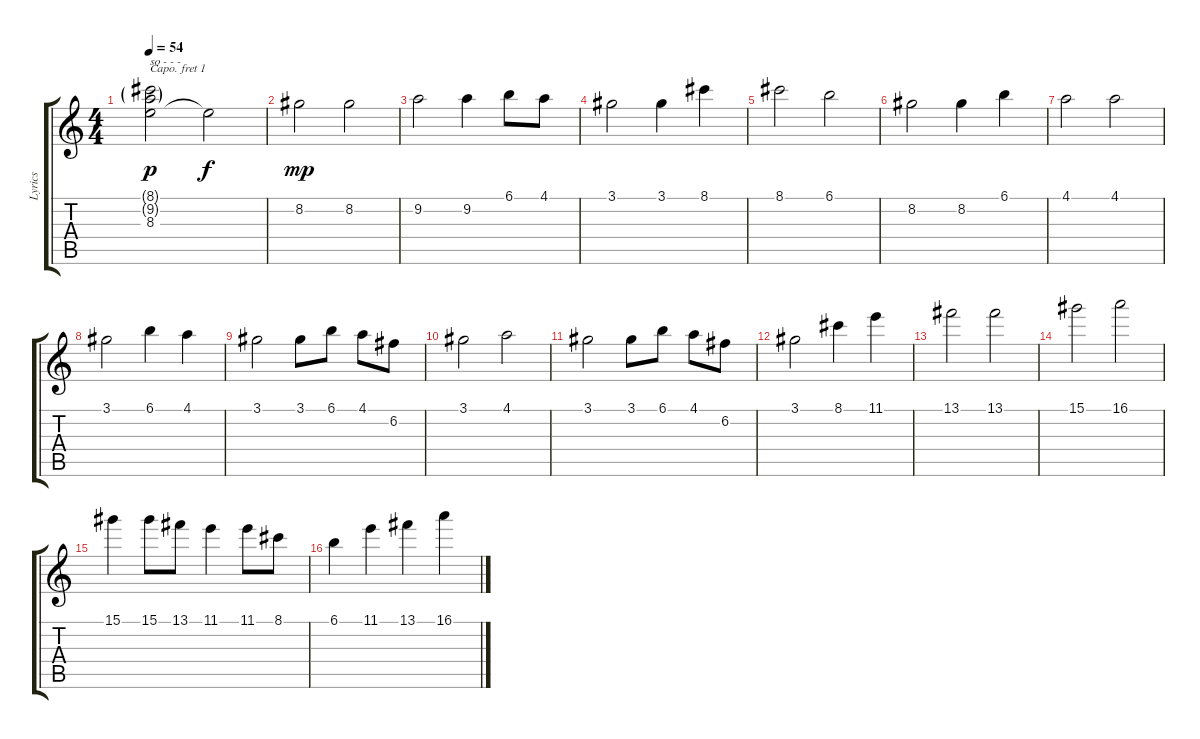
\track ("Lyrics  " "Lyrics  ") {instrument acousticguitarsteel}
\staff {score tabs}
\capo 1
\tuning (E4 B3 G3 D3 A2 E2) {hide}
\ts (4 4)
\tempo 54
\clef g2
\ks c
(8.1{g} 9.2{g} 8.3).2{txt "so - - -" dy p} 8.3{t}.2{dy f} |
8.2.2{dy mp instrument acousticguitarnylon} 8.2.2 |
9.2.2 9.2.4 6.1.8 4.1.8 |
3.1.2 3.1.4 8.1.4 |
8.1.2 6.1.2 |
8.2.2 8.2.4 6.1.4 |
4.1.2 4.1.2 |
3.1.2 6.1.4 4.1.4 |
3.1.2 3.1.8 6.1.8 4.1.8 6.2.8 |
3.1.2 4.1.2 |
3.1.2 3.1.8 6.1.8 4.1.8 6.2.8 |
3.1.2 8.1.4 11.1.4 |
13.1.2 13.1.2 |
15.1.2 16.1.2 |
15.1.4 15.1.8 13.1.8 11.1.4 11.1.8 8.1.8 |
6.1.4 11.1.4 13.1.4 16.1.4
